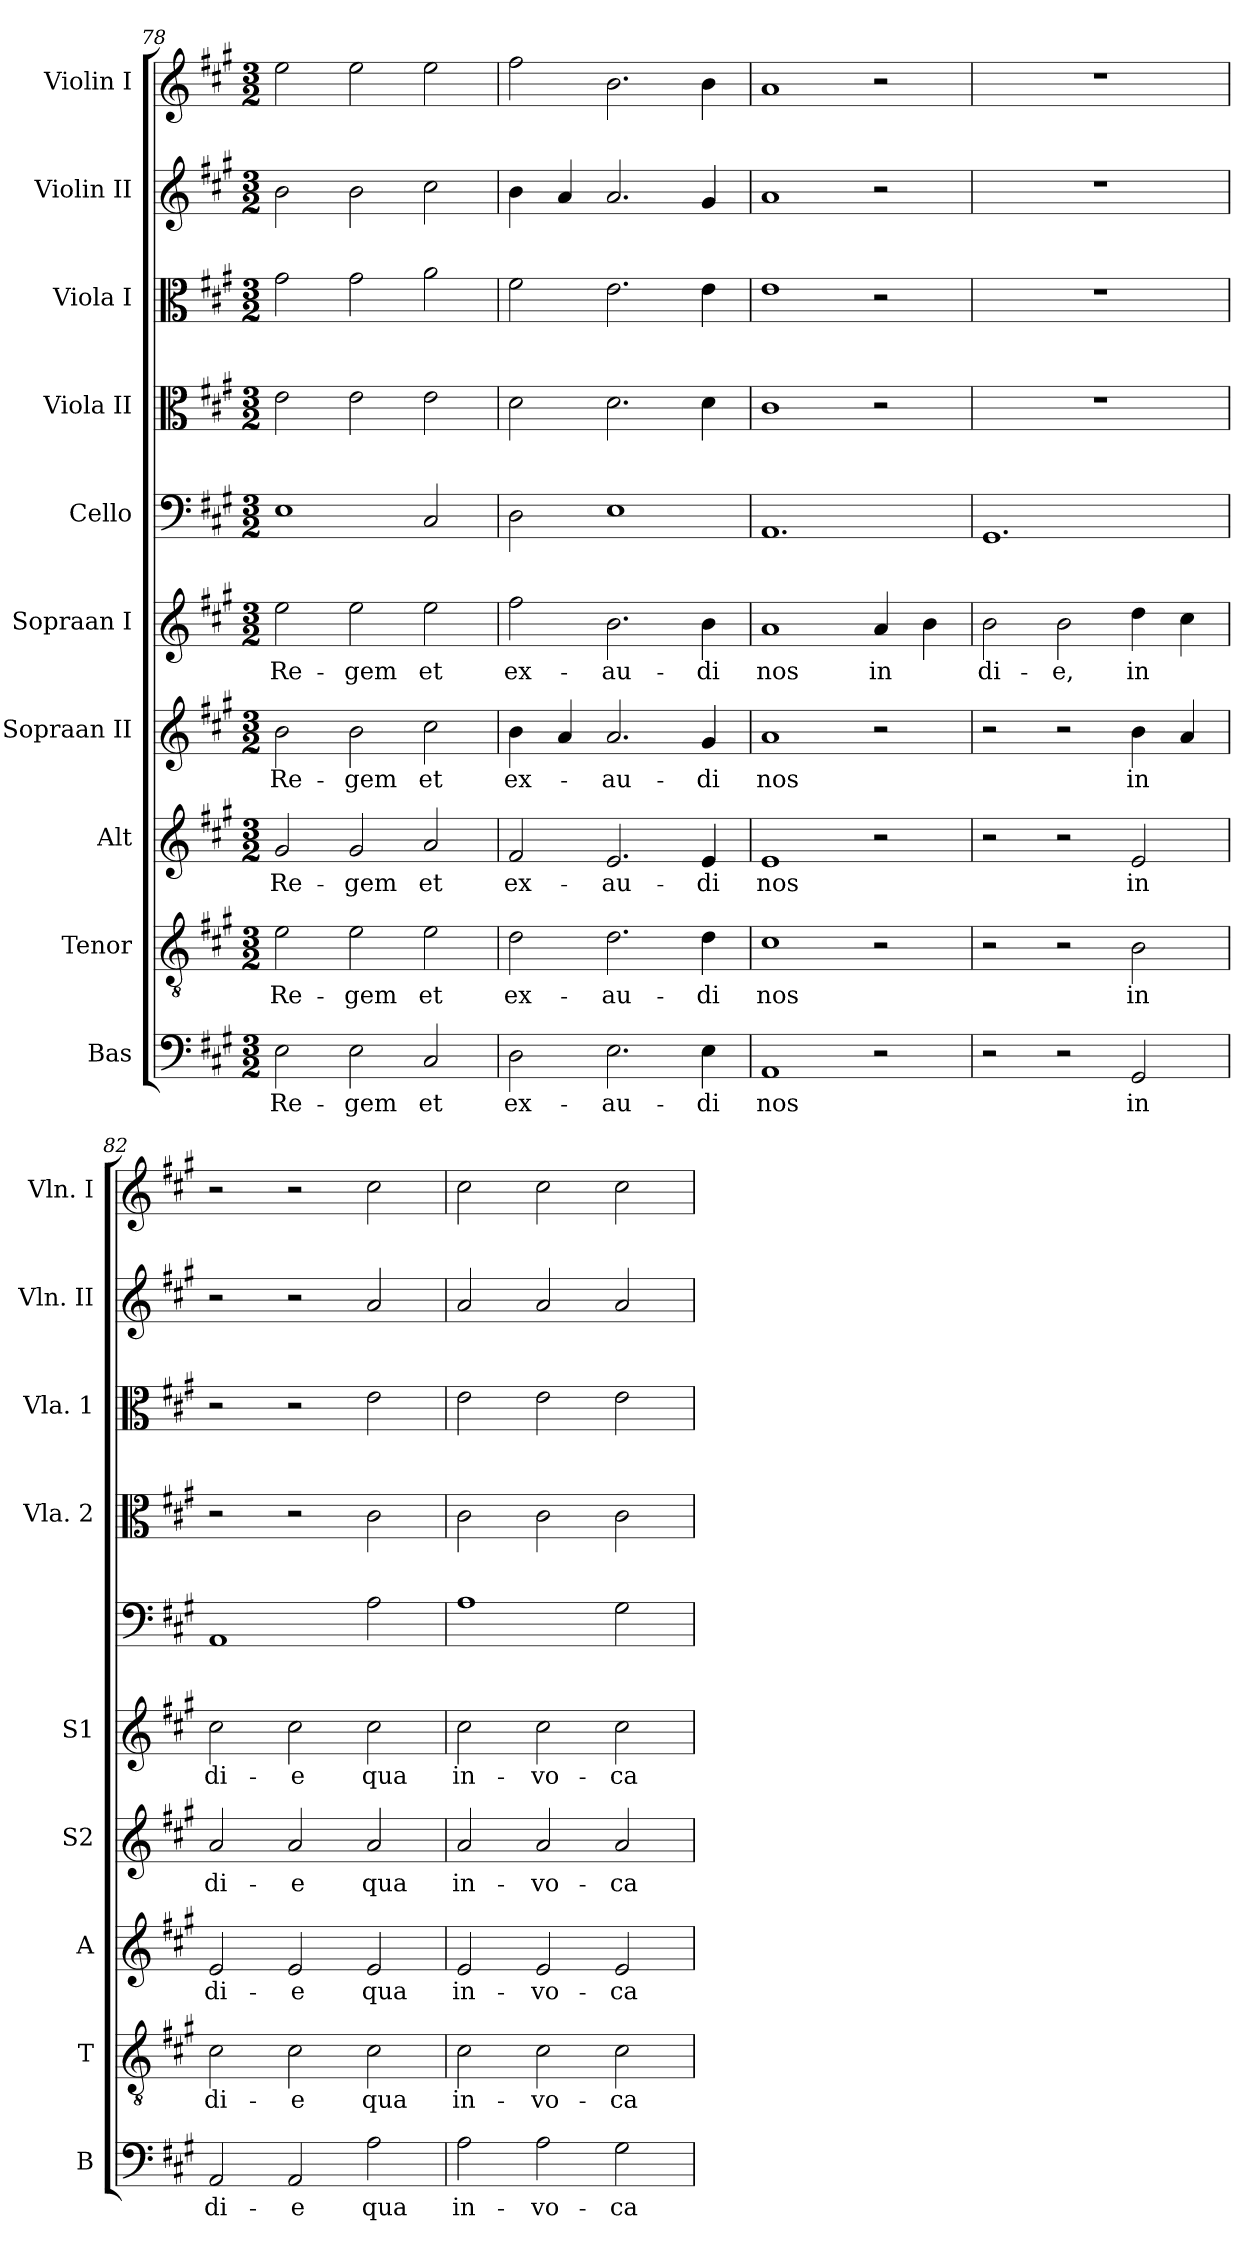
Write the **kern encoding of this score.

**kern	**text	**kern	**text	**kern	**text	**kern	**text	**kern	**text	**kern	**kern	**kern	**kern	**kern
*part10	*part10	*part9	*part9	*part8	*part8	*part7	*part7	*part6	*part6	*part5	*part4	*part3	*part2	*part1
*staff10	*staff10	*staff9	*staff9	*staff8	*staff8	*staff7	*staff7	*staff6	*staff6	*staff5	*staff4	*staff3	*staff2	*staff1
*I"Bas	*	*I"Tenor	*	*I"Alt	*	*I"Sopraan II	*	*I"Sopraan I	*	*I"Cello	*I"Viola II	*I"Viola I	*I"Violin II	*I"Violin I
*I'B	*	*I'T	*	*I'A	*	*I'S2	*	*I'S1	*	*	*I'Vla. 2	*I'Vla. 1	*I'Vln. II	*I'Vln. I
*clefF4	*	*clefGv2	*	*clefG2	*	*clefG2	*	*clefG2	*	*clefF4	*clefC3	*clefC3	*clefG2	*clefG2
*k[f#c#g#]	*	*k[f#c#g#]	*	*k[f#c#g#]	*	*k[f#c#g#]	*	*k[f#c#g#]	*	*k[f#c#g#]	*k[f#c#g#]	*k[f#c#g#]	*k[f#c#g#]	*k[f#c#g#]
*A:	*	*A:	*	*A:	*	*A:	*	*A:	*	*A:	*A:	*A:	*A:	*A:
*M3/2	*	*M3/2	*	*M3/2	*	*M3/2	*	*M3/2	*	*M3/2	*M3/2	*M3/2	*M3/2	*M3/2
=78	=78	=78	=78	=78	=78	=78	=78	=78	=78	=78	=78	=78	=78	=78
!	!LO:LY:b	!	!LO:LY:b	!	!LO:LY:b	!	!LO:LY:b	!	!LO:LY:b	!	!	!	!	!
2E\	Re-	2e\	Re-	2g#/	Re-	2b\	Re-	2ee\	Re-	1E	2e\	2g#\	2b\	2ee\
!	!LO:LY:b	!	!LO:LY:b	!	!LO:LY:b	!	!LO:LY:b	!	!LO:LY:b	!	!	!	!	!
2E\	-gem	2e\	-gem	2g#/	-gem	2b\	-gem	2ee\	-gem	.	2e\	2g#\	2b\	2ee\
!	!LO:LY:b	!	!LO:LY:b	!	!LO:LY:b	!	!LO:LY:b	!	!LO:LY:b	!	!	!	!	!
2C#/	et	2e\	et	2a/	et	2cc#\	et	2ee\	et	2C#/	2e\	2a\	2cc#\	2ee\
=79	=79	=79	=79	=79	=79	=79	=79	=79	=79	=79	=79	=79	=79	=79
!	!LO:LY:b	!	!LO:LY:b	!	!LO:LY:b	!	!LO:LY:b	!	!LO:LY:b	!	!	!	!	!
2D\	ex-	2d\	ex-	2f#/	ex-	4b\	ex-	2ff#\	ex-	2D\	2d\	2f#\	4b\	2ff#\
.	.	.	.	.	.	4a/	.	.	.	.	.	.	4a/	.
!	!LO:LY:b	!	!LO:LY:b	!	!LO:LY:b	!	!LO:LY:b	!	!LO:LY:b	!	!	!	!	!
2.E\	-au-	2.d\	-au-	2.e/	-au-	2.a/	-au-	2.b\	-au-	1E	2.d\	2.e\	2.a/	2.b\
!	!LO:LY:b	!	!LO:LY:b	!	!LO:LY:b	!	!LO:LY:b	!	!LO:LY:b	!	!	!	!	!
4E\	-di	4d\	-di	4e/	-di	4g#/	-di	4b\	-di	.	4d\	4e\	4g#/	4b\
=80	=80	=80	=80	=80	=80	=80	=80	=80	=80	=80	=80	=80	=80	=80
!	!LO:LY:b	!	!LO:LY:b	!	!LO:LY:b	!	!LO:LY:b	!	!LO:LY:b	!	!	!	!	!
1AA	nos	1c#	nos	1e	nos	1a	nos	1a	nos	1.AA	1c#	1e	1a	1a
!	!	!	!	!	!	!	!	!	!LO:LY:b	!	!	!	!	!
2r	.	2r	.	2r	.	2r	.	4a/	in	.	2r	2r	2r	2r
.	.	.	.	.	.	.	.	4b\	.	.	.	.	.	.
=81	=81	=81	=81	=81	=81	=81	=81	=81	=81	=81	=81	=81	=81	=81
!	!	!	!	!	!	!	!	!	!LO:LY:b	!	!	!	!	!
2r	.	2r	.	2r	.	2r	.	2b\	di-	1.GG#	1.r	1.r	1.r	1.r
!	!	!	!	!	!	!	!	!	!LO:LY:b	!	!	!	!	!
2r	.	2r	.	2r	.	2r	.	2b\	-e,	.	.	.	.	.
!	!LO:LY:b	!	!LO:LY:b	!	!LO:LY:b	!	!LO:LY:b	!	!LO:LY:b	!	!	!	!	!
2GG#/	in	2B\	in	2e/	in	4b\	in	4dd\	in	.	.	.	.	.
.	.	.	.	.	.	4a/	.	4cc#\	.	.	.	.	.	.
!!LO:LB:g=z
=82	=82	=82	=82	=82	=82	=82	=82	=82	=82	=82	=82	=82	=82	=82
!	!LO:LY:b	!	!LO:LY:b	!	!LO:LY:b	!	!LO:LY:b	!	!LO:LY:b	!	!	!	!	!
2AA/	di-	2c#\	di-	2e/	di-	2a/	di-	2cc#\	di-	1AA	2r	2r	2r	2r
!	!LO:LY:b	!	!LO:LY:b	!	!LO:LY:b	!	!LO:LY:b	!	!LO:LY:b	!	!	!	!	!
2AA/	-e	2c#\	-e	2e/	-e	2a/	-e	2cc#\	-e	.	2r	2r	2r	2r
!	!LO:LY:b	!	!LO:LY:b	!	!LO:LY:b	!	!LO:LY:b	!	!LO:LY:b	!	!	!	!	!
2A\	qua	2c#\	qua	2e/	qua	2a/	qua	2cc#\	qua	2A\	2c#\	2e\	2a/	2cc#\
=83	=83	=83	=83	=83	=83	=83	=83	=83	=83	=83	=83	=83	=83	=83
!	!LO:LY:b	!	!LO:LY:b	!	!LO:LY:b	!	!LO:LY:b	!	!LO:LY:b	!	!	!	!	!
2A\	in-	2c#\	in-	2e/	in-	2a/	in-	2cc#\	in-	1A	2c#\	2e\	2a/	2cc#\
!	!LO:LY:b	!	!LO:LY:b	!	!LO:LY:b	!	!LO:LY:b	!	!LO:LY:b	!	!	!	!	!
2A\	-vo-	2c#\	-vo-	2e/	-vo-	2a/	-vo-	2cc#\	-vo-	.	2c#\	2e\	2a/	2cc#\
!	!LO:LY:b	!	!LO:LY:b	!	!LO:LY:b	!	!LO:LY:b	!	!LO:LY:b	!	!	!	!	!
2G#\	-ca-	2c#\	-ca-	2e/	-ca-	2a/	-ca-	2cc#\	-ca-	2G#\	2c#\	2e\	2a/	2cc#\
=	=	=	=	=	=	=	=	=	=	=	=	=	=	=
*-	*-	*-	*-	*-	*-	*-	*-	*-	*-	*-	*-	*-	*-	*-
